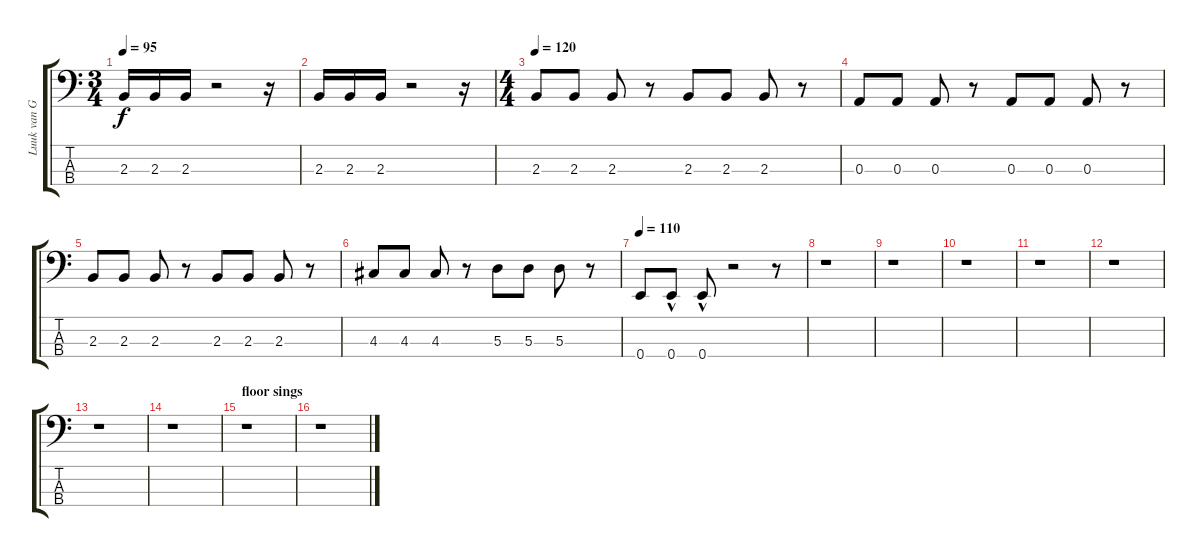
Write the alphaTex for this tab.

\track ("Luuk van Gerven" "Luuk van G") {instrument electricbasspick}
\staff {score tabs}
\tuning (G2 D2 A1 E1) {hide}
\ts (3 4)
\tempo 95
\clef f4
\ks c
2.3.16{dy f} 2.3.16 2.3.16 r.2 r.16 |
2.3.16 2.3.16 2.3.16 r.2 r.16 |
\ts (4 4)
\tempo 120
2.3.8 2.3.8 2.3.8 r.8 2.3.8 2.3.8 2.3.8 r.8 |
0.3.8 0.3.8 0.3.8 r.8 0.3.8 0.3.8 0.3.8 r.8 |
2.3.8 2.3.8 2.3.8 r.8 2.3.8 2.3.8 2.3.8 r.8 |
4.3.8 4.3.8 4.3.8 r.8 5.3.8 5.3.8 5.3.8 r.8 |
\tempo 110
0.4.8 0.4{hac}.8 0.4{hac}.8 r.2 r.8 |
r.1 |
r.1 |
r.1 |
r.1 |
r.1 |
r.1 |
r.1 |
\section ("" "floor sings")
r.1 |
r.1
